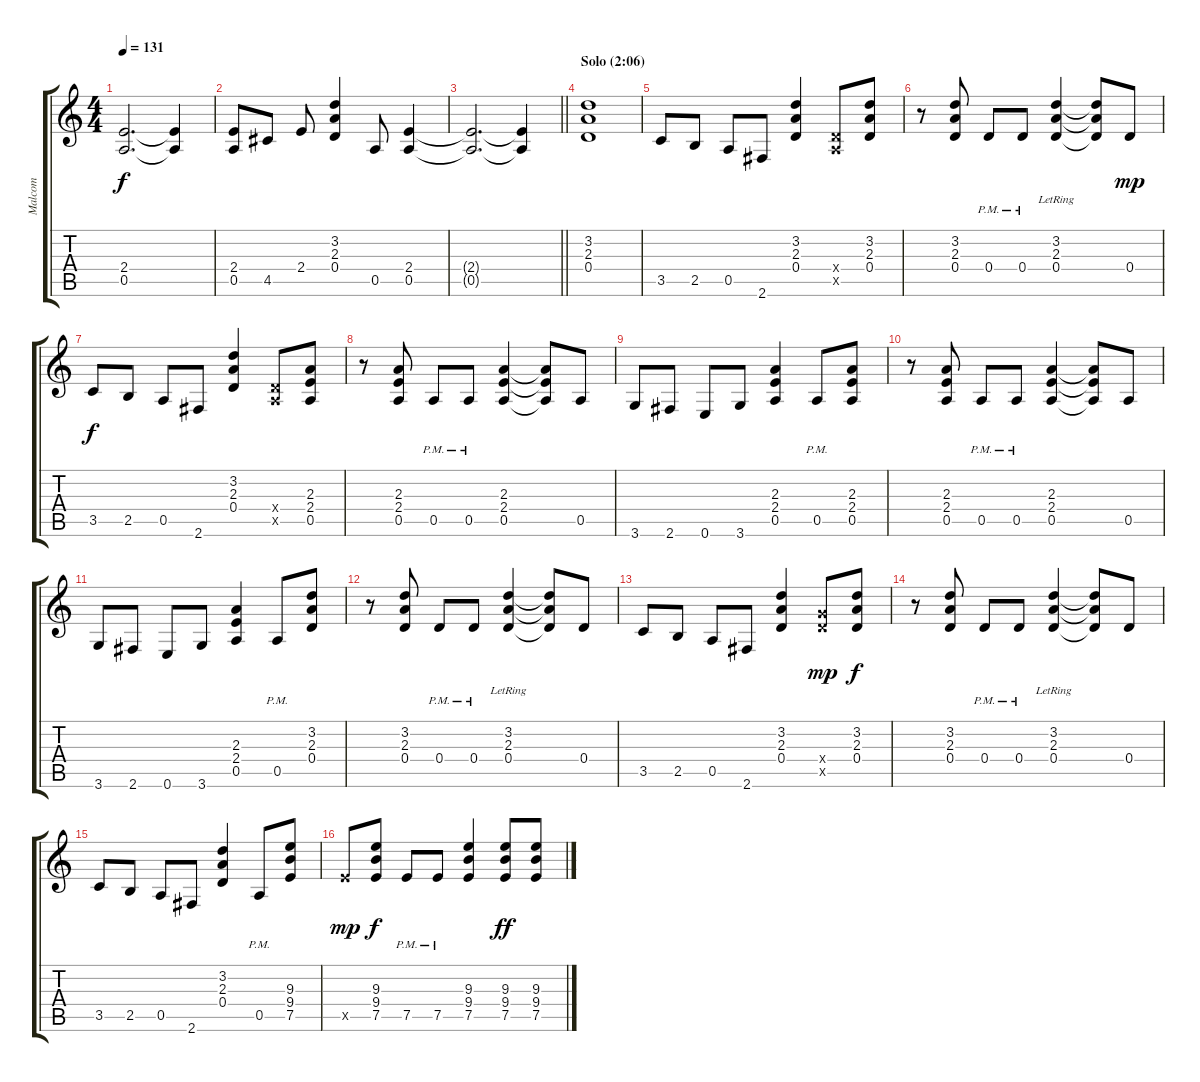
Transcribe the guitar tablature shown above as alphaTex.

\track ("Malcom" "Malcom") {instrument overdrivenguitar}
\staff {score tabs}
\tuning (E4 B3 G3 D3 A2 E2) {hide}
\ts (4 4)
\tempo 131
\clef g2
\ks c
(2.4{t} 0.5{t}).2{d dy f} (2.4{t} 0.5{t}).4 |
(2.4 0.5).8 4.5.8 2.4.8 (3.2 2.3 0.4).4 0.5.8 (2.4 0.5).4 |
\barLineRight lightlight
(2.4{t} 0.5{t}).2{d} (2.4{t} 0.5{t}).4 |
\section ("" "Solo (2:06)")
(3.2 2.3 0.4).1{txt " "} |
3.5.8 2.5.8 0.5.8 2.6.8 (3.2 2.3 0.4).4 (0.4{x} 0.5{x}).8 (3.2 2.3 0.4).8 |
r.8 (3.2 2.3 0.4).8 0.4{pm}.8 0.4{pm}.8 (3.2{lr} 2.3{lr} 0.4{lr}).4 (3.2{t} 2.3{t} 0.4{t}).8 0.4.8{dy mp} |
3.5.8{dy f} 2.5.8 0.5.8 2.6.8 (3.2 2.3 0.4).4 (0.4{x} 0.5{x}).8 (2.3 2.4 0.5).8 |
r.8 (2.3 2.4 0.5).8 0.5{pm}.8 0.5{pm}.8 (2.3 2.4 0.5).4 (2.3{t} 2.4{t} 0.5{t}).8 0.5.8 |
3.6.8 2.6.8 0.6.8 3.6.8 (2.3 2.4 0.5).4 0.5{pm}.8 (2.3 2.4 0.5).8 |
r.8 (2.3 2.4 0.5).8 0.5{pm}.8 0.5{pm}.8 (2.3 2.4 0.5).4 (2.3{t} 2.4{t} 0.5{t}).8 0.5.8 |
3.6.8 2.6.8 0.6.8 3.6.8 (2.3 2.4 0.5).4 0.5{pm}.8 (3.2 2.3 0.4).8 |
r.8 (3.2 2.3 0.4).8 0.4{pm}.8 0.4{pm}.8 (3.2{lr} 2.3{lr} 0.4{lr}).4 (3.2{t} 2.3{t} 0.4{t}).8 0.4.8 |
3.5.8 2.5.8 0.5.8 2.6.8 (3.2 2.3 0.4).4 (5.4{x} 5.5{x}).8{dy mp} (3.2 2.3 0.4).8{dy f} |
r.8 (3.2 2.3 0.4).8 0.4{pm}.8 0.4{pm}.8 (3.2{lr} 2.3{lr} 0.4{lr}).4 (3.2{t} 2.3{t} 0.4{t}).8 0.4.8 |
3.5.8 2.5.8 0.5.8 2.6.8 (3.2 2.3 0.4).4 0.5{pm}.8 (9.3 9.4 7.5).8 |
7.5{x}.8{dy mp} (9.3 9.4 7.5).8{dy f} 7.5{pm}.8 7.5{pm}.8 (9.3 9.4 7.5).4 (9.3 9.4 7.5).8{dy ff} (9.3 9.4 7.5).8
